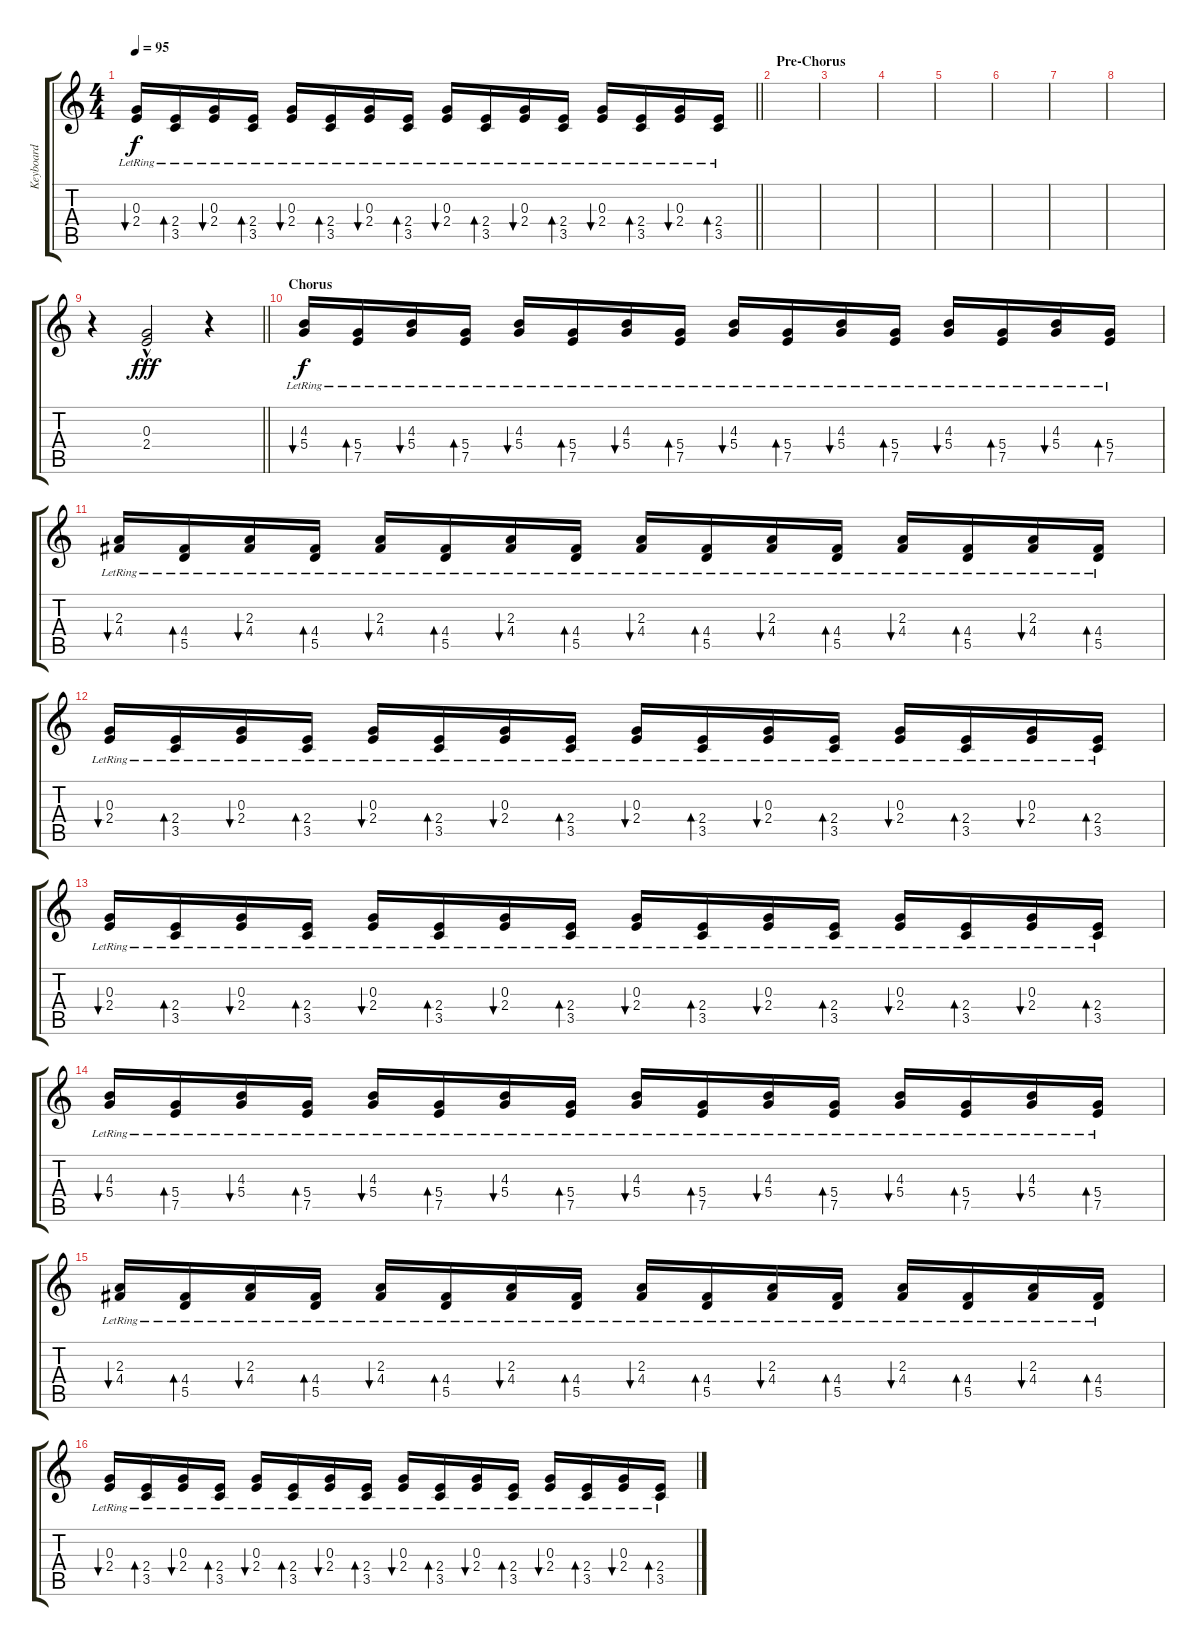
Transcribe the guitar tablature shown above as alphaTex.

\track ("Keyboard" "Keyboard") {instrument synthbass2}
\staff {score tabs}
\tuning (E4 B3 G3 D3 A2 E2) {hide}
\ts (4 4)
\tempo 95
\clef g2
\barLineRight lightlight
\ks c
(0.3{lr} 2.4{lr}).16{bu 120 dy f} (2.4{lr} 3.5{lr}).16{bd 120} (0.3{lr} 2.4{lr}).16{bu 120} (2.4{lr} 3.5{lr}).16{bd 120} (0.3{lr} 2.4{lr}).16{bu 120} (2.4{lr} 3.5{lr}).16{bd 120} (0.3{lr} 2.4{lr}).16{bu 120} (2.4{lr} 3.5{lr}).16{bd 120} (0.3{lr} 2.4{lr}).16{bu 120} (2.4{lr} 3.5{lr}).16{bd 120} (0.3{lr} 2.4{lr}).16{bu 120} (2.4{lr} 3.5{lr}).16{bd 120} (0.3{lr} 2.4{lr}).16{bu 120} (2.4{lr} 3.5{lr}).16{bd 120} (0.3{lr} 2.4{lr}).16{bu 120} (2.4{lr} 3.5{lr}).16{bd 120} |
\section ("" "Pre-Chorus")
|
|
|
|
|
|
|
\barLineRight lightlight
r.4 (0.3 2.4{hac}).2{dy fff instrument reversecymbal} r.4 |
\section ("" "Chorus")
(4.3{lr} 5.4{lr}).16{bu 120 dy f volume 10 instrument synthbass2} (5.4{lr} 7.5{lr}).16{bd 120} (4.3{lr} 5.4{lr}).16{bu 120} (5.4{lr} 7.5{lr}).16{bd 120} (4.3{lr} 5.4{lr}).16{bu 120} (5.4{lr} 7.5{lr}).16{bd 120} (4.3{lr} 5.4{lr}).16{bu 120} (5.4{lr} 7.5{lr}).16{bd 120} (4.3{lr} 5.4{lr}).16{bu 120} (5.4{lr} 7.5{lr}).16{bd 120} (4.3{lr} 5.4{lr}).16{bu 120} (5.4{lr} 7.5{lr}).16{bd 120} (4.3{lr} 5.4{lr}).16{bu 120} (5.4{lr} 7.5{lr}).16{bd 120} (4.3{lr} 5.4{lr}).16{bu 120} (5.4{lr} 7.5{lr}).16{bd 120} |
(2.3{lr} 4.4{lr}).16{bu 120} (4.4{lr} 5.5{lr}).16{bd 120} (2.3{lr} 4.4{lr}).16{bu 120} (4.4{lr} 5.5{lr}).16{bd 120} (2.3{lr} 4.4{lr}).16{bu 120} (4.4{lr} 5.5{lr}).16{bd 120} (2.3{lr} 4.4{lr}).16{bu 120} (4.4{lr} 5.5{lr}).16{bd 120} (2.3{lr} 4.4{lr}).16{bu 120} (4.4{lr} 5.5{lr}).16{bd 120} (2.3{lr} 4.4{lr}).16{bu 120} (4.4{lr} 5.5{lr}).16{bd 120} (2.3{lr} 4.4{lr}).16{bu 120} (4.4{lr} 5.5{lr}).16{bd 120} (2.3{lr} 4.4{lr}).16{bu 120} (4.4{lr} 5.5{lr}).16{bd 120} |
(0.3{lr} 2.4{lr}).16{bu 120} (2.4{lr} 3.5{lr}).16{bd 120} (0.3{lr} 2.4{lr}).16{bu 120} (2.4{lr} 3.5{lr}).16{bd 120} (0.3{lr} 2.4{lr}).16{bu 120} (2.4{lr} 3.5{lr}).16{bd 120} (0.3{lr} 2.4{lr}).16{bu 120} (2.4{lr} 3.5{lr}).16{bd 120} (0.3{lr} 2.4{lr}).16{bu 120} (2.4{lr} 3.5{lr}).16{bd 120} (0.3{lr} 2.4{lr}).16{bu 120} (2.4{lr} 3.5{lr}).16{bd 120} (0.3{lr} 2.4{lr}).16{bu 120} (2.4{lr} 3.5{lr}).16{bd 120} (0.3{lr} 2.4{lr}).16{bu 120} (2.4{lr} 3.5{lr}).16{bd 120} |
(0.3{lr} 2.4{lr}).16{bu 120} (2.4{lr} 3.5{lr}).16{bd 120} (0.3{lr} 2.4{lr}).16{bu 120} (2.4{lr} 3.5{lr}).16{bd 120} (0.3{lr} 2.4{lr}).16{bu 120} (2.4{lr} 3.5{lr}).16{bd 120} (0.3{lr} 2.4{lr}).16{bu 120} (2.4{lr} 3.5{lr}).16{bd 120} (0.3{lr} 2.4{lr}).16{bu 120} (2.4{lr} 3.5{lr}).16{bd 120} (0.3{lr} 2.4{lr}).16{bu 120} (2.4{lr} 3.5{lr}).16{bd 120} (0.3{lr} 2.4{lr}).16{bu 120} (2.4{lr} 3.5{lr}).16{bd 120} (0.3{lr} 2.4{lr}).16{bu 120} (2.4{lr} 3.5{lr}).16{bd 120} |
(4.3{lr} 5.4{lr}).16{bu 120} (5.4{lr} 7.5{lr}).16{bd 120} (4.3{lr} 5.4{lr}).16{bu 120} (5.4{lr} 7.5{lr}).16{bd 120} (4.3{lr} 5.4{lr}).16{bu 120} (5.4{lr} 7.5{lr}).16{bd 120} (4.3{lr} 5.4{lr}).16{bu 120} (5.4{lr} 7.5{lr}).16{bd 120} (4.3{lr} 5.4{lr}).16{bu 120} (5.4{lr} 7.5{lr}).16{bd 120} (4.3{lr} 5.4{lr}).16{bu 120} (5.4{lr} 7.5{lr}).16{bd 120} (4.3{lr} 5.4{lr}).16{bu 120} (5.4{lr} 7.5{lr}).16{bd 120} (4.3{lr} 5.4{lr}).16{bu 120} (5.4{lr} 7.5{lr}).16{bd 120} |
(2.3{lr} 4.4{lr}).16{bu 120} (4.4{lr} 5.5{lr}).16{bd 120} (2.3{lr} 4.4{lr}).16{bu 120} (4.4{lr} 5.5{lr}).16{bd 120} (2.3{lr} 4.4{lr}).16{bu 120} (4.4{lr} 5.5{lr}).16{bd 120} (2.3{lr} 4.4{lr}).16{bu 120} (4.4{lr} 5.5{lr}).16{bd 120} (2.3{lr} 4.4{lr}).16{bu 120} (4.4{lr} 5.5{lr}).16{bd 120} (2.3{lr} 4.4{lr}).16{bu 120} (4.4{lr} 5.5{lr}).16{bd 120} (2.3{lr} 4.4{lr}).16{bu 120} (4.4{lr} 5.5{lr}).16{bd 120} (2.3{lr} 4.4{lr}).16{bu 120} (4.4{lr} 5.5{lr}).16{bd 120} |
(0.3{lr} 2.4{lr}).16{bu 120} (2.4{lr} 3.5{lr}).16{bd 120} (0.3{lr} 2.4{lr}).16{bu 120} (2.4{lr} 3.5{lr}).16{bd 120} (0.3{lr} 2.4{lr}).16{bu 120} (2.4{lr} 3.5{lr}).16{bd 120} (0.3{lr} 2.4{lr}).16{bu 120} (2.4{lr} 3.5{lr}).16{bd 120} (0.3{lr} 2.4{lr}).16{bu 120} (2.4{lr} 3.5{lr}).16{bd 120} (0.3{lr} 2.4{lr}).16{bu 120} (2.4{lr} 3.5{lr}).16{bd 120} (0.3{lr} 2.4{lr}).16{bu 120} (2.4{lr} 3.5{lr}).16{bd 120} (0.3{lr} 2.4{lr}).16{bu 120} (2.4{lr} 3.5{lr}).16{bd 120}
